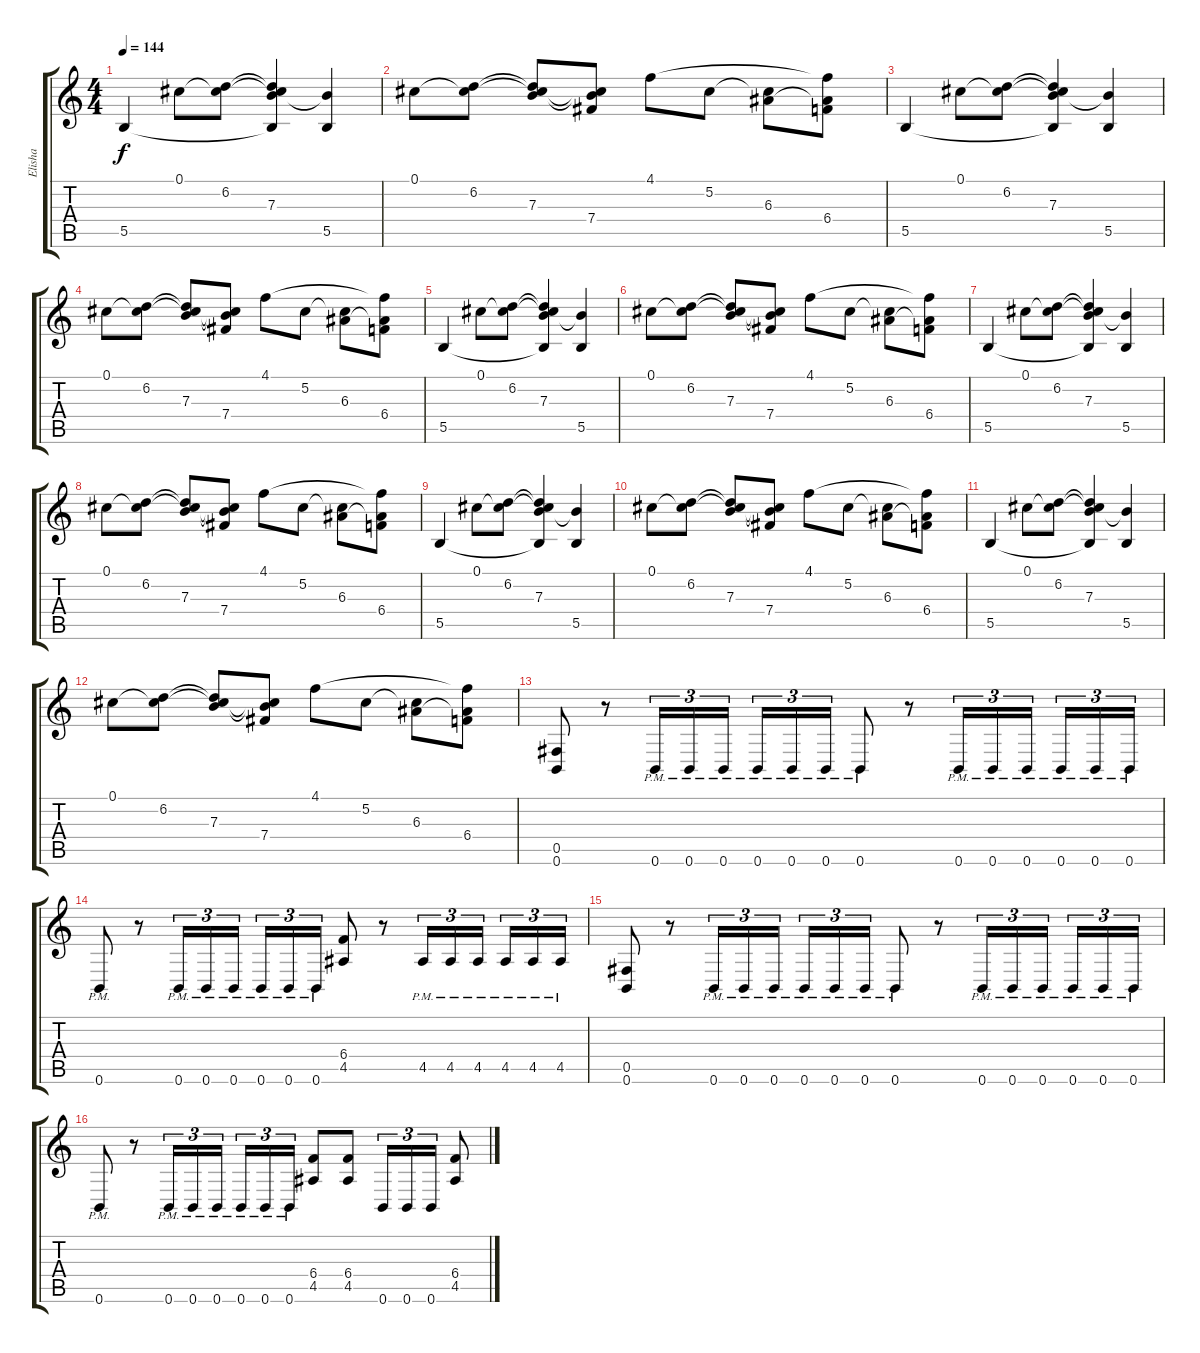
\track ("Elisha" "Elisha") {instrument overdrivenguitar}
\staff {score tabs}
\tuning (Db4 Ab3 E3 B2 Gb2 B1) {hide}
\ts (4 4)
\tempo 144
\clef g2
\ks c
5.5.4{dy f} 0.1.8 (0.1{t} 6.2).8 (0.1{t} 6.2{t} 7.3 5.5{t}).4 (7.3{t} 5.5).4 |
0.1.8 (0.1{t} 6.2).8 (0.1{t} 6.2{t} 7.3).8 (0.1{t} 7.3{t} 7.4).8 4.1.8 5.2.8 (5.2{t} 6.3).8 (4.1{t} 6.3{t} 6.4).8 |
5.5.4 0.1.8 (0.1{t} 6.2).8 (0.1{t} 6.2{t} 7.3 5.5{t}).4 (7.3{t} 5.5).4 |
0.1.8 (0.1{t} 6.2).8 (0.1{t} 6.2{t} 7.3).8 (0.1{t} 7.3{t} 7.4).8 4.1.8 5.2.8 (5.2{t} 6.3).8 (4.1{t} 6.3{t} 6.4).8 |
5.5.4 0.1.8 (0.1{t} 6.2).8 (0.1{t} 6.2{t} 7.3 5.5{t}).4 (7.3{t} 5.5).4 |
0.1.8 (0.1{t} 6.2).8 (0.1{t} 6.2{t} 7.3).8 (0.1{t} 7.3{t} 7.4).8 4.1.8 5.2.8 (5.2{t} 6.3).8 (4.1{t} 6.3{t} 6.4).8 |
5.5.4 0.1.8 (0.1{t} 6.2).8 (0.1{t} 6.2{t} 7.3 5.5{t}).4 (7.3{t} 5.5).4 |
0.1.8 (0.1{t} 6.2).8 (0.1{t} 6.2{t} 7.3).8 (0.1{t} 7.3{t} 7.4).8 4.1.8 5.2.8 (5.2{t} 6.3).8 (4.1{t} 6.3{t} 6.4).8 |
5.5.4 0.1.8 (0.1{t} 6.2).8 (0.1{t} 6.2{t} 7.3 5.5{t}).4 (7.3{t} 5.5).4 |
0.1.8 (0.1{t} 6.2).8 (0.1{t} 6.2{t} 7.3).8 (0.1{t} 7.3{t} 7.4).8 4.1.8 5.2.8 (5.2{t} 6.3).8 (4.1{t} 6.3{t} 6.4).8 |
5.5.4 0.1.8 (0.1{t} 6.2).8 (0.1{t} 6.2{t} 7.3 5.5{t}).4 (7.3{t} 5.5).4 |
0.1.8 (0.1{t} 6.2).8 (0.1{t} 6.2{t} 7.3).8 (0.1{t} 7.3{t} 7.4).8 4.1.8 5.2.8 (5.2{t} 6.3).8 (4.1{t} 6.3{t} 6.4).8 |
(0.5 0.6).8 r.8 0.6{pm}.16{tu (3 2)} 0.6{pm}.16{tu (3 2)} 0.6{pm}.16{tu (3 2) beam splitsecondary} 0.6{pm}.16{tu (3 2)} 0.6{pm}.16{tu (3 2)} 0.6{pm}.16{tu (3 2)} 0.6{pm}.8 r.8 0.6{pm}.16{tu (3 2)} 0.6{pm}.16{tu (3 2)} 0.6{pm}.16{tu (3 2) beam splitsecondary} 0.6{pm}.16{tu (3 2)} 0.6{pm}.16{tu (3 2)} 0.6{pm}.16{tu (3 2)} |
0.6{pm}.8 r.8 0.6{pm}.16{tu (3 2)} 0.6{pm}.16{tu (3 2)} 0.6{pm}.16{tu (3 2) beam splitsecondary} 0.6{pm}.16{tu (3 2)} 0.6{pm}.16{tu (3 2)} 0.6{pm}.16{tu (3 2)} (6.4 4.5).8 r.8 4.5{pm}.16{tu (3 2)} 4.5{pm}.16{tu (3 2)} 4.5{pm}.16{tu (3 2) beam splitsecondary} 4.5{pm}.16{tu (3 2)} 4.5{pm}.16{tu (3 2)} 4.5{pm}.16{tu (3 2)} |
(0.5 0.6).8 r.8 0.6{pm}.16{tu (3 2)} 0.6{pm}.16{tu (3 2)} 0.6{pm}.16{tu (3 2) beam splitsecondary} 0.6{pm}.16{tu (3 2)} 0.6{pm}.16{tu (3 2)} 0.6{pm}.16{tu (3 2)} 0.6{pm}.8 r.8 0.6{pm}.16{tu (3 2)} 0.6{pm}.16{tu (3 2)} 0.6{pm}.16{tu (3 2) beam splitsecondary} 0.6{pm}.16{tu (3 2)} 0.6{pm}.16{tu (3 2)} 0.6{pm}.16{tu (3 2)} |
0.6{pm}.8 r.8 0.6{pm}.16{tu (3 2)} 0.6{pm}.16{tu (3 2)} 0.6{pm}.16{tu (3 2) beam splitsecondary} 0.6{pm}.16{tu (3 2)} 0.6{pm}.16{tu (3 2)} 0.6{pm}.16{tu (3 2)} (6.4 4.5).8 (6.4 4.5).8 0.6.16{tu (3 2)} 0.6.16{tu (3 2)} 0.6.16{tu (3 2)} (6.4 4.5).8
